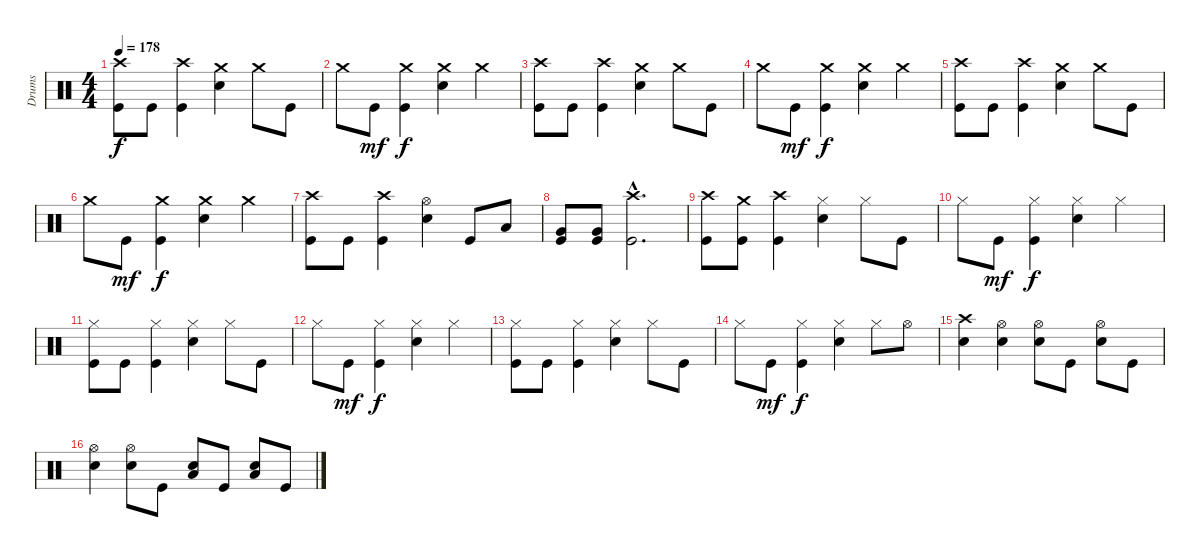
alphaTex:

\track ("Drums" "Drums") {instrument percussion}
\staff {score}
\articulation defaults
\ts (4 4)
\tempo 178
\clef neutral
\ks c
("Crash high (hit)" "Kick (hit)").8{dy f} "Kick (hit)".8 ("Crash high (hit)" "Kick (hit)").4 ("Crash medium (hit)" "Snare (hit) 2").4 "Crash medium (hit)".8 "Kick (hit)".8 |
"Crash medium (hit)".8 "Kick (hit)".8{dy mf} ("Crash medium (hit)" "Kick (hit)").4{dy f} ("Crash medium (hit)" "Snare (hit) 2").4 "Crash medium (hit)".4 |
("Crash high (hit)" "Kick (hit)").8 "Kick (hit)".8 ("Crash high (hit)" "Kick (hit)").4 ("Crash medium (hit)" "Snare (hit) 2").4 "Crash medium (hit)".8 "Kick (hit)".8 |
"Crash medium (hit)".8 "Kick (hit)".8{dy mf} ("Crash medium (hit)" "Kick (hit)").4{dy f} ("Crash medium (hit)" "Snare (hit) 2").4 "Crash medium (hit)".4 |
("Crash high (hit)" "Kick (hit)").8 "Kick (hit)".8 ("Crash high (hit)" "Kick (hit)").4 ("Crash medium (hit)" "Snare (hit) 2").4 "Crash medium (hit)".8 "Kick (hit)".8 |
"Crash medium (hit)".8 "Kick (hit)".8{dy mf} ("Crash medium (hit)" "Kick (hit)").4{dy f} ("Crash medium (hit)" "Snare (hit) 2").4 "Crash medium (hit)".4 |
("Crash high (hit)" "Kick (hit)").8 "Kick (hit)".8 ("Crash high (hit)" "Kick (hit)").4 ("Hi-Hat (open)" "Snare (hit) 2").4 "Kick (hit)".8 "Low Tom (hit)".8 |
("Very Low Tom (hit)" "Kick (hit)").8 ("Very Low Tom (hit)" "Kick (hit)").8 ("Crash high (hit)"{hac} "Kick (hit)"{hac}).2{d} |
("Crash high (hit)" "Kick (hit)").8 ("Crash medium (hit)" "Kick (hit)").8 ("Crash high (hit)" "Kick (hit)").4 ("Hi-Hat (closed)" "Snare (hit) 2").4 "Hi-Hat (closed)".8 "Kick (hit)".8 |
"Hi-Hat (closed)".8 "Kick (hit)".8{dy mf} ("Hi-Hat (closed)" "Kick (hit)").4{dy f} ("Hi-Hat (closed)" "Snare (hit) 2").4 "Hi-Hat (closed)".4 |
("Hi-Hat (closed)" "Kick (hit)").8 "Kick (hit)".8 ("Hi-Hat (closed)" "Kick (hit)").4 ("Hi-Hat (closed)" "Snare (hit) 2").4 "Hi-Hat (closed)".8 "Kick (hit)".8 |
"Hi-Hat (closed)".8 "Kick (hit)".8{dy mf} ("Hi-Hat (closed)" "Kick (hit)").4{dy f} ("Hi-Hat (closed)" "Snare (hit) 2").4 "Hi-Hat (closed)".4 |
("Hi-Hat (closed)" "Kick (hit)").8 "Kick (hit)".8 ("Hi-Hat (closed)" "Kick (hit)").4 ("Hi-Hat (closed)" "Snare (hit) 2").4 "Hi-Hat (closed)".8 "Kick (hit)".8 |
"Hi-Hat (closed)".8 "Kick (hit)".8{dy mf} ("Hi-Hat (closed)" "Kick (hit)").4{dy f} ("Hi-Hat (closed)" "Snare (hit) 2").4 "Hi-Hat (closed)".8 "Hi-Hat (open)".8 |
("Crash high (hit)" "Snare (hit) 2").4 ("Hi-Hat (open)" "Snare (hit) 2").4 ("Hi-Hat (open)" "Snare (hit) 2").8 "Kick (hit)".8 ("Hi-Hat (open)" "Snare (hit) 2").8 "Kick (hit)".8 |
("Hi-Hat (open)" "Snare (hit) 2").4 ("Hi-Hat (open)" "Snare (hit) 2").8 "Kick (hit)".8 ("Snare (hit) 2" "Low Floor Tom (hit)").8 "Kick (hit)".8 ("Snare (hit) 2" "Low Floor Tom (hit)").8 "Kick (hit)".8
